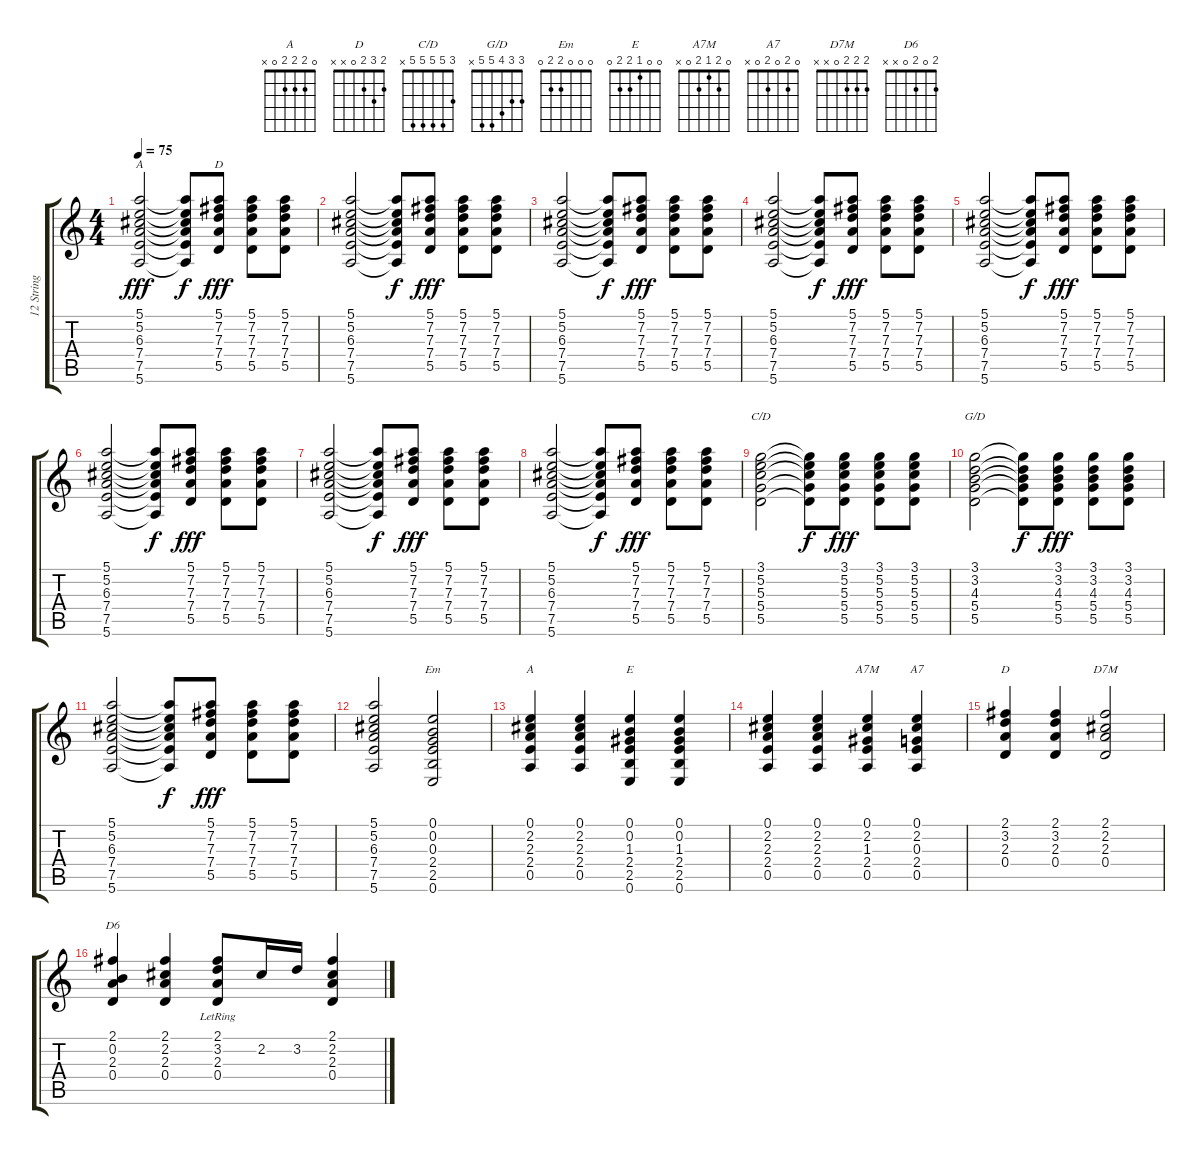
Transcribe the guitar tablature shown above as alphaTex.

\track ("12 String Guitar right" "12 String ") {instrument acousticguitarsteel}
\staff {score tabs}
\tuning (E4 B3 G3 D3 A2 E2) {hide}
\chord ("A" 5 5 6 7 7 5) {firstfret 5}
\chord ("D" 5 7 7 7 5 x) {firstfret 5}
\chord ("C/D" 3 5 5 5 5 x)
\chord ("G/D" 3 3 4 5 5 x)
\chord ("Em" 0 0 0 2 2 0)
\chord ("A" 0 2 2 2 0 x)
\chord ("E" 0 0 1 2 2 0)
\chord ("A7M" 0 2 1 2 0 x)
\chord ("A7" 0 2 0 2 0 x)
\chord ("D" 2 3 2 0 x x)
\chord ("D7M" 2 2 2 0 x x)
\chord ("D6" 2 0 2 0 x x)
\ts (4 4)
\tempo 75
\clef g2
\ks c
(5.1 5.2 6.3 7.4 7.5 5.6).2{ch "A" dy fff} (5.1{t} 5.2{t} 6.3{t} 7.4{t} 7.5{t} 5.6{t}).8{dy f} (5.1 7.2 7.3 7.4 5.5).8{ch "D" dy fff} (5.1 7.2 7.3 7.4 5.5).8 (5.1 7.2 7.3 7.4 5.5).8 |
(5.1 5.2 6.3 7.4 7.5 5.6).2 (5.1{t} 5.2{t} 6.3{t} 7.4{t} 7.5{t} 5.6{t}).8{dy f} (5.1 7.2 7.3 7.4 5.5).8{dy fff} (5.1 7.2 7.3 7.4 5.5).8 (5.1 7.2 7.3 7.4 5.5).8 |
(5.1 5.2 6.3 7.4 7.5 5.6).2 (5.1{t} 5.2{t} 6.3{t} 7.4{t} 7.5{t} 5.6{t}).8{dy f} (5.1 7.2 7.3 7.4 5.5).8{dy fff} (5.1 7.2 7.3 7.4 5.5).8 (5.1 7.2 7.3 7.4 5.5).8 |
(5.1 5.2 6.3 7.4 7.5 5.6).2 (5.1{t} 5.2{t} 6.3{t} 7.4{t} 7.5{t} 5.6{t}).8{dy f} (5.1 7.2 7.3 7.4 5.5).8{dy fff} (5.1 7.2 7.3 7.4 5.5).8 (5.1 7.2 7.3 7.4 5.5).8 |
(5.1 5.2 6.3 7.4 7.5 5.6).2 (5.1{t} 5.2{t} 6.3{t} 7.4{t} 7.5{t} 5.6{t}).8{dy f} (5.1 7.2 7.3 7.4 5.5).8{dy fff} (5.1 7.2 7.3 7.4 5.5).8 (5.1 7.2 7.3 7.4 5.5).8 |
(5.1 5.2 6.3 7.4 7.5 5.6).2 (5.1{t} 5.2{t} 6.3{t} 7.4{t} 7.5{t} 5.6{t}).8{dy f} (5.1 7.2 7.3 7.4 5.5).8{dy fff} (5.1 7.2 7.3 7.4 5.5).8 (5.1 7.2 7.3 7.4 5.5).8 |
(5.1 5.2 6.3 7.4 7.5 5.6).2 (5.1{t} 5.2{t} 6.3{t} 7.4{t} 7.5{t} 5.6{t}).8{dy f} (5.1 7.2 7.3 7.4 5.5).8{dy fff} (5.1 7.2 7.3 7.4 5.5).8 (5.1 7.2 7.3 7.4 5.5).8 |
(5.1 5.2 6.3 7.4 7.5 5.6).2 (5.1{t} 5.2{t} 6.3{t} 7.4{t} 7.5{t} 5.6{t}).8{dy f} (5.1 7.2 7.3 7.4 5.5).8{dy fff} (5.1 7.2 7.3 7.4 5.5).8 (5.1 7.2 7.3 7.4 5.5).8 |
(3.1 5.2 5.3 5.4 5.5).2{ch "C/D"} (3.1{t} 5.2{t} 5.3{t} 5.4{t} 5.5{t}).8{dy f} (3.1 5.2 5.3 5.4 5.5).8{dy fff} (3.1 5.2 5.3 5.4 5.5).8 (3.1 5.2 5.3 5.4 5.5).8 |
(3.1 3.2 4.3 5.4 5.5).2{ch "G/D"} (3.1{t} 3.2{t} 4.3{t} 5.4{t} 5.5{t}).8{dy f} (3.1 3.2 4.3 5.4 5.5).8{dy fff} (3.1 3.2 4.3 5.4 5.5).8 (3.1 3.2 4.3 5.4 5.5).8 |
(5.1 5.2 6.3 7.4 7.5 5.6).2 (5.1{t} 5.2{t} 6.3{t} 7.4{t} 7.5{t} 5.6{t}).8{dy f} (5.1 7.2 7.3 7.4 5.5).8{dy fff} (5.1 7.2 7.3 7.4 5.5).8 (5.1 7.2 7.3 7.4 5.5).8 |
(5.1 5.2 6.3 7.4 7.5 5.6).2 (0.1 0.2 0.3 2.4 2.5 0.6).2{ch "Em"} |
(0.1 2.2 2.3 2.4 0.5).4{ch "A"} (0.1 2.2 2.3 2.4 0.5).4 (0.1 0.2 1.3 2.4 2.5 0.6).4{ch "E"} (0.1 0.2 1.3 2.4 2.5 0.6).4 |
(0.1 2.2 2.3 2.4 0.5).4 (0.1 2.2 2.3 2.4 0.5).4 (0.1 2.2 1.3 2.4 0.5).4{ch "A7M"} (0.1 2.2 0.3 2.4 0.5).4{ch "A7"} |
(2.1 3.2 2.3 0.4).4{ch "D"} (2.1 3.2 2.3 0.4).4 (2.1 2.2 2.3 0.4).2{ch "D7M"} |
(2.1 0.2 2.3 0.4).4{ch "D6"} (2.1 2.2 2.3 0.4).4 (2.1{lr} 3.2 2.3{lr} 0.4{lr}).8 2.2.16 3.2.16 (2.1 2.2 2.3 0.4).4
